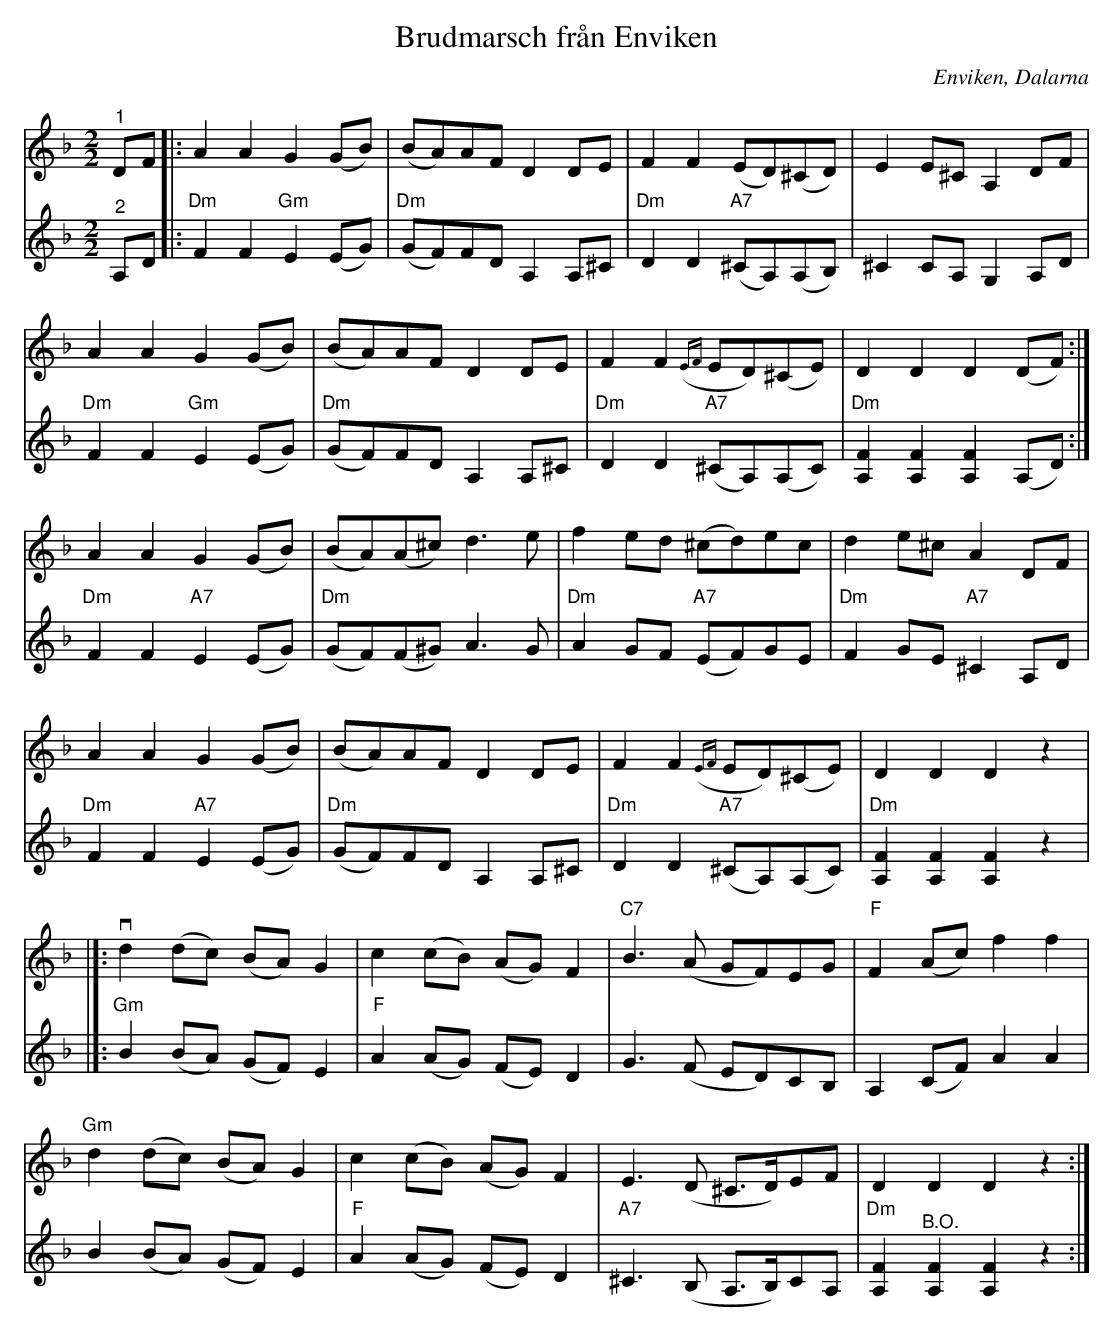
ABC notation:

X:1
T:Brudmarsch från Enviken
O:Enviken, Dalarna
L:1/8
M:2/2
K:Dm
V:1
"^1" DF |: A2 A2 G2 (GB) | (BA)AF D2 DE | F2 F2 (ED)(^CD) | E2 E^C A,2 DF |
A2 A2 G2 (GB) | (BA)AF D2 DE | F2 F2({EF} ED)(^CE) | D2 D2 D2 (DF) :|
A2 A2 G2 (GB) | (BA)(A^c) d3 e | f2 ed (^cd)ec | d2 e^c A2 DF |
A2 A2 G2 (GB) | (BA)AF D2 DE | F2 F2({EF} ED)(^CE) | D2 D2 D2 z2 |]:
v d2 (dc) (BA) G2 | c2 (cB) (AG) F2 |"C7" B3 (A GF)EG |"F" F2 (Ac) f2 f2 |
"Gm" d2 (dc) (BA) G2 | c2 (cB) (AG) F2 | E3 (D ^C>D)EF | D2 D2 D2 z2 :|
V:2
"^2" A,D |:"Dm" F2 F2"Gm" E2 (EG) |"Dm" (GF)FD A,2 A,^C |"Dm" D2 D2"A7" (^CA,)(A,B,) | ^C2 CA, G,2 A,D |
"Dm" F2 F2"Gm" E2 (EG) |"Dm" (GF)FD A,2 A,^C |"Dm" D2 D2"A7" (^CA,)(A,C) | "Dm" [A,F]2 [A,F]2 [A,F]2 (A,D) :|
"Dm" F2 F2"A7" E2 (EG) |"Dm" (GF)(F^G) A3 G | "Dm" A2 GF"A7" (EF)GE |"Dm" F2 GE"A7" ^C2 A,D |
"Dm" F2 F2"A7" E2 (EG) |"Dm" (GF)FD A,2 A,^C |"Dm" D2 D2"A7" (^CA,)(A,C) |"Dm" [A,F]2 [A,F]2 [A,F]2 z2 |]:
"Gm" B2 (BA) (GF) E2 |"F" A2 (AG) (FE) D2 | G3 (F ED)CB, | A,2 (CF) A2 A2 |
B2 (BA) (GF) E2 | "F" A2 (AG) (FE) D2 |"A7" ^C3 (B, A,>B,)CA, |"Dm" [A,F]2"^B.O." [A,F]2 [A,F]2 z2 :|
